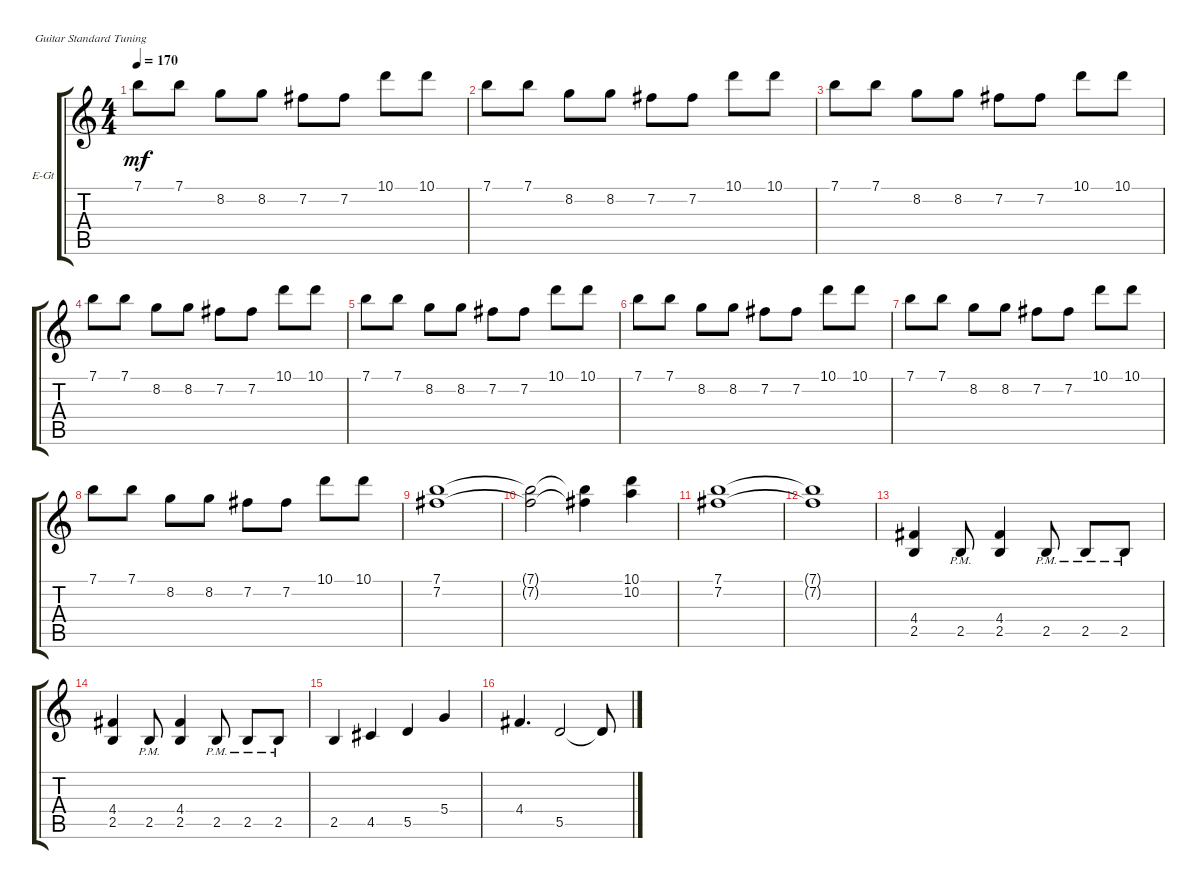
\defaultSystemsLayout 4
\bracketExtendMode groupsimilarinstruments
\firstSystemTrackNameOrientation horizontal
\otherSystemsTrackNameOrientation horizontal
\track ("Electric Guitar" "E-Gt") {instrument distortionguitar}
\staff {score tabs}
\tuning (E4 B3 G3 D3 A2 E2)
\ts (4 4)
\tempo 170
\clef g2
\ks c
7.1.8{dy mf instrument distortionguitar} 7.1.8 8.2.8 8.2.8 7.2.8 7.2.8 10.1.8 10.1.8 |
7.1.8 7.1.8 8.2.8 8.2.8 7.2.8 7.2.8 10.1.8 10.1.8 |
7.1.8 7.1.8 8.2.8 8.2.8 7.2.8 7.2.8 10.1.8 10.1.8 |
7.1.8 7.1.8 8.2.8 8.2.8 7.2.8 7.2.8 10.1.8 10.1.8 |
7.1.8 7.1.8 8.2.8 8.2.8 7.2.8 7.2.8 10.1.8 10.1.8 |
7.1.8 7.1.8 8.2.8 8.2.8 7.2.8 7.2.8 10.1.8 10.1.8 |
7.1.8 7.1.8 8.2.8 8.2.8 7.2.8 7.2.8 10.1.8 10.1.8 |
7.1.8 7.1.8 8.2.8 8.2.8 7.2.8 7.2.8 10.1.8 10.1.8 |
(7.1 7.2).1 |
(7.1{t} 7.2{t}).2 (7.1{t} 7.2{t}).4 (10.1 10.2).4 |
(7.1 7.2).1 |
(7.1{t} 7.2{t}).1 |
(2.5 4.4).4 2.5{pm}.8 (2.5 4.4).4 2.5{pm}.8 2.5{pm}.8 2.5{pm}.8 |
(2.5 4.4).4 2.5{pm}.8 (2.5 4.4).4 2.5{pm}.8 2.5{pm}.8 2.5{pm}.8 |
2.5.4 4.5.4 5.5.4 5.4.4 |
4.4.4{d} 5.5.2 5.5{t}.8
